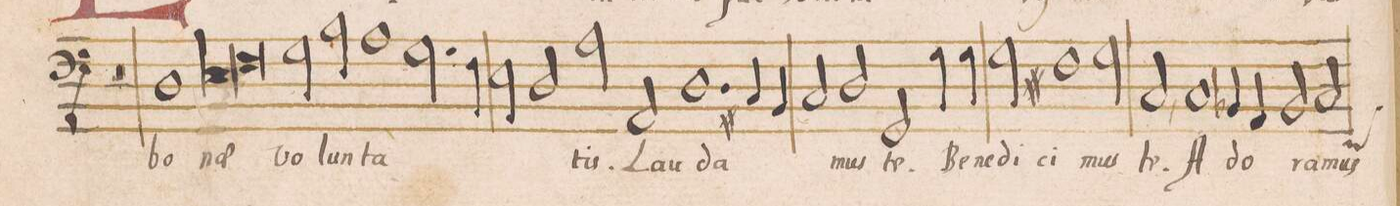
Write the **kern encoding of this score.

**kern	**text
*I"BASVS	*
*clefF4	*
*k[]	*
*met(C|)	*
*M2/1	*
1r	.
1D	bo-
=11-	=11-
*lig	*
1E	-nae
1F	.
*Xlig	*
=12-	=12-
2G\	vo-
2B\	-lun-
1A	-ta-
=13-	=13-
2.G\	.
4F\	.
2E\	.
2D/	.
=14-	=14-
2A\	-tis.
2AA/	Lau-
1.D	-da-
=15-	=15-
4C#X/	.
4BB/	.
2C#/	.
2D/	-mus
=16-	=16-
2GG/	te.
4G\	Be-
4G\	-ne-
2G\	-di-
1F#X\	-ci-
=17-	=17-
2G\	-mus
2Cny,</	te.
1C/	A-
=18-	=18-
4BB-X/	-do-
4AA/	.
2BB-/	-ra-
2C/	-mus
*custos:FF	*
=19-	=19-
*-	*-
